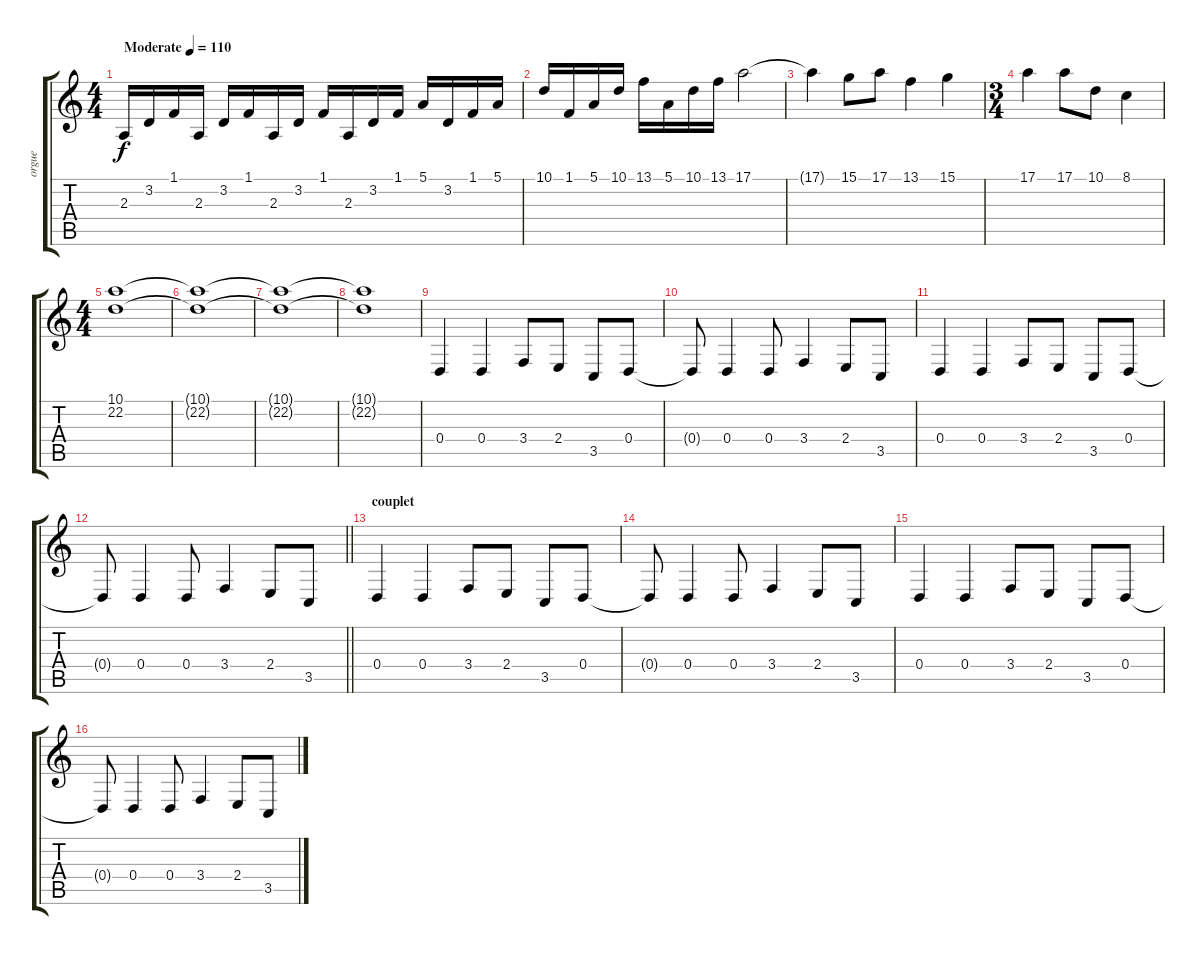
\track ("orgue" "orgue") {instrument drawbarorgan}
\staff {score tabs}
\tuning (E4 B3 G3 D3 A2 E2) {hide}
\ts (4 4)
\tempo (110 "Moderate")
\clef g2
\ks c
2.3.16{dy f instrument drawbarorgan} 3.2.16 1.1.16 2.3.16 3.2.16 1.1.16 2.3.16 3.2.16 1.1.16 2.3.16 3.2.16 1.1.16 5.1.16 3.2.16 1.1.16 5.1.16 |
10.1.16 1.1.16 5.1.16 10.1.16 13.1.16 5.1.16 10.1.16 13.1.16 17.1.2 |
17.1{t}.4 15.1.8 17.1.8 13.1.4 15.1.4 |
\ts (3 4)
17.1.4 17.1.8 10.1.8 8.1.4 |
\ts (4 4)
(10.1 22.2).1 |
(10.1{t} 22.2{t}).1 |
(10.1{t} 22.2{t}).1 |
(10.1{t} 22.2{t}).1 |
0.4.4 0.4.4 3.4.8 2.4.8 3.5.8 0.4.8 |
0.4{t}.8 0.4.4 0.4.8 3.4.4 2.4.8 3.5.8 |
0.4.4 0.4.4 3.4.8 2.4.8 3.5.8 0.4.8 |
\barLineRight lightlight
0.4{t}.8 0.4.4 0.4.8 3.4.4 2.4.8 3.5.8 |
\section ("" "couplet")
0.4.4 0.4.4 3.4.8 2.4.8 3.5.8 0.4.8 |
0.4{t}.8 0.4.4 0.4.8 3.4.4 2.4.8 3.5.8 |
0.4.4 0.4.4 3.4.8 2.4.8 3.5.8 0.4.8 |
0.4{t}.8 0.4.4 0.4.8 3.4.4 2.4.8 3.5.8
